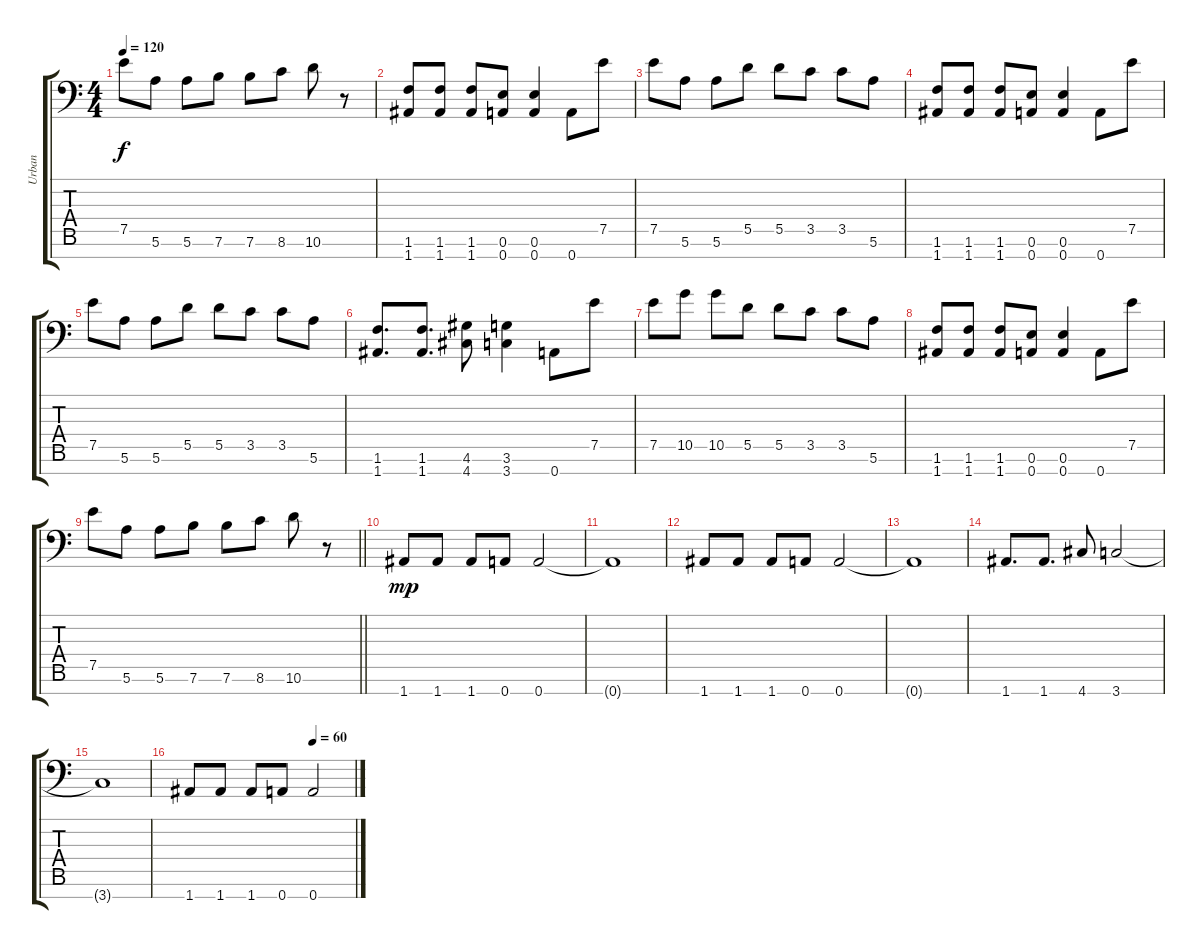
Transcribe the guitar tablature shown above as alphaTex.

\track ("Urban" "Urban") {instrument distortionguitar}
\staff {score tabs}
\tuning (E4 B3 G3 D3 A2 E2 A1) {hide}
\ts (4 4)
\tempo 120
\clef f4
\ks c
7.5.8{dy f} 5.6.8 5.6.8 7.6.8 7.6.8 8.6.8 10.6.8 r.8 |
(1.6 1.7).8 (1.6 1.7).8 (1.6 1.7).8 (0.6 0.7).8 (0.6 0.7).4 0.7.8 7.5.8 |
7.5.8 5.6.8 5.6.8 5.5.8 5.5.8 3.5.8 3.5.8 5.6.8 |
(1.6 1.7).8 (1.6 1.7).8 (1.6 1.7).8 (0.6 0.7).8 (0.6 0.7).4 0.7.8 7.5.8 |
7.5.8 5.6.8 5.6.8 5.5.8 5.5.8 3.5.8 3.5.8 5.6.8 |
(1.6 1.7).8{d} (1.6 1.7).8{d} (4.6 4.7).8 (3.6 3.7).4 0.7.8 7.5.8 |
7.5.8 10.5.8 10.5.8 5.5.8 5.5.8 3.5.8 3.5.8 5.6.8 |
(1.6 1.7).8 (1.6 1.7).8 (1.6 1.7).8 (0.6 0.7).8 (0.6 0.7).4 0.7.8 7.5.8 |
\barLineRight lightlight
7.5.8 5.6.8 5.6.8 7.6.8 7.6.8 8.6.8 10.6.8 r.8 |
\section ("" "")
1.7.8{dy mp instrument overdrivenguitar} 1.7.8 1.7.8 0.7.8 0.7.2 |
0.7{t}.1 |
1.7.8 1.7.8 1.7.8 0.7.8 0.7.2 |
0.7{t}.1 |
1.7.8{d} 1.7.8{d} 4.7.8 3.7.2 |
3.7{t}.1 |
\tempo (60 0.75)
1.7.8 1.7.8 1.7.8 0.7.8 0.7.2
